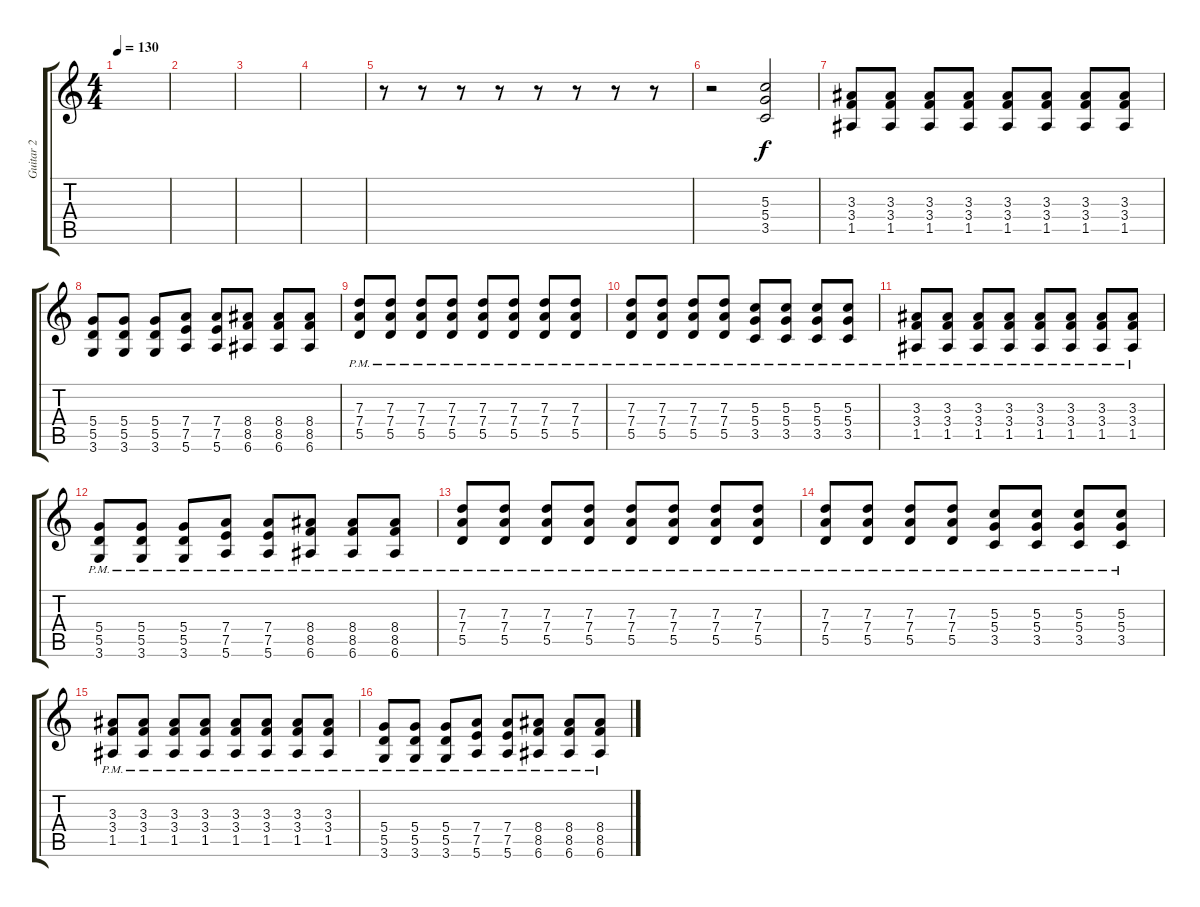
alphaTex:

\track ("Guitar 2" "Guitar 2") {instrument distortionguitar}
\staff {score tabs}
\tuning (E4 B3 G3 D3 A2 E2) {hide}
\ts (4 4)
\tempo 130
\clef g2
\ks c
|
|
|
|
r.8 r.8 r.8 r.8 r.8 r.8 r.8 r.8 |
r.2 (5.3 5.4 3.5).2 |
(3.3 3.4 1.5).8 (3.3 3.4 1.5).8 (3.3 3.4 1.5).8 (3.3 3.4 1.5).8 (3.3 3.4 1.5).8 (3.3 3.4 1.5).8 (3.3 3.4 1.5).8 (3.3 3.4 1.5).8 |
(5.4 5.5 3.6).8 (5.4 5.5 3.6).8 (5.4 5.5 3.6).8 (7.4 7.5 5.6).8 (7.4 7.5 5.6).8 (8.4 8.5 6.6).8 (8.4 8.5 6.6).8 (8.4 8.5 6.6).8 |
(7.3{pm} 7.4{pm} 5.5{pm}).8 (7.3{pm} 7.4{pm} 5.5{pm}).8 (7.3{pm} 7.4{pm} 5.5{pm}).8 (7.3{pm} 7.4{pm} 5.5{pm}).8 (7.3{pm} 7.4{pm} 5.5{pm}).8 (7.3{pm} 7.4{pm} 5.5{pm}).8 (7.3{pm} 7.4{pm} 5.5{pm}).8 (7.3{pm} 7.4{pm} 5.5{pm}).8 |
(7.3{pm} 7.4{pm} 5.5{pm}).8 (7.3{pm} 7.4{pm} 5.5{pm}).8 (7.3{pm} 7.4{pm} 5.5{pm}).8 (7.3{pm} 7.4{pm} 5.5{pm}).8 (5.3{pm} 5.4{pm} 3.5{pm}).8 (5.3{pm} 5.4{pm} 3.5{pm}).8 (5.3{pm} 5.4{pm} 3.5{pm}).8 (5.3{pm} 5.4{pm} 3.5{pm}).8 |
(3.3{pm} 3.4{pm} 1.5{pm}).8 (3.3{pm} 3.4{pm} 1.5{pm}).8 (3.3{pm} 3.4{pm} 1.5{pm}).8 (3.3{pm} 3.4{pm} 1.5{pm}).8 (3.3{pm} 3.4{pm} 1.5{pm}).8 (3.3{pm} 3.4{pm} 1.5{pm}).8 (3.3{pm} 3.4{pm} 1.5{pm}).8 (3.3{pm} 3.4{pm} 1.5{pm}).8 |
(5.4{pm} 5.5{pm} 3.6{pm}).8 (5.4{pm} 5.5{pm} 3.6{pm}).8 (5.4{pm} 5.5{pm} 3.6{pm}).8 (7.4{pm} 7.5{pm} 5.6{pm}).8 (7.4{pm} 7.5{pm} 5.6{pm}).8 (8.4{pm} 8.5{pm} 6.6{pm}).8 (8.4{pm} 8.5{pm} 6.6{pm}).8 (8.4{pm} 8.5{pm} 6.6{pm}).8 |
(7.3{pm} 7.4{pm} 5.5{pm}).8 (7.3{pm} 7.4{pm} 5.5{pm}).8 (7.3{pm} 7.4{pm} 5.5{pm}).8 (7.3{pm} 7.4{pm} 5.5{pm}).8 (7.3{pm} 7.4{pm} 5.5{pm}).8 (7.3{pm} 7.4{pm} 5.5{pm}).8 (7.3{pm} 7.4{pm} 5.5{pm}).8 (7.3{pm} 7.4{pm} 5.5{pm}).8 |
(7.3{pm} 7.4{pm} 5.5{pm}).8 (7.3{pm} 7.4{pm} 5.5{pm}).8 (7.3{pm} 7.4{pm} 5.5{pm}).8 (7.3{pm} 7.4{pm} 5.5{pm}).8 (5.3{pm} 5.4{pm} 3.5{pm}).8 (5.3{pm} 5.4{pm} 3.5{pm}).8 (5.3{pm} 5.4{pm} 3.5{pm}).8 (5.3{pm} 5.4{pm} 3.5{pm}).8 |
(3.3{pm} 3.4{pm} 1.5{pm}).8 (3.3{pm} 3.4{pm} 1.5{pm}).8 (3.3{pm} 3.4{pm} 1.5{pm}).8 (3.3{pm} 3.4{pm} 1.5{pm}).8 (3.3{pm} 3.4{pm} 1.5{pm}).8 (3.3{pm} 3.4{pm} 1.5{pm}).8 (3.3{pm} 3.4{pm} 1.5{pm}).8 (3.3{pm} 3.4{pm} 1.5{pm}).8 |
(5.4{pm} 5.5{pm} 3.6{pm}).8 (5.4{pm} 5.5{pm} 3.6{pm}).8 (5.4{pm} 5.5{pm} 3.6{pm}).8 (7.4{pm} 7.5{pm} 5.6{pm}).8 (7.4{pm} 7.5{pm} 5.6{pm}).8 (8.4{pm} 8.5{pm} 6.6{pm}).8 (8.4{pm} 8.5{pm} 6.6{pm}).8 (8.4{pm} 8.5{pm} 6.6{pm}).8
